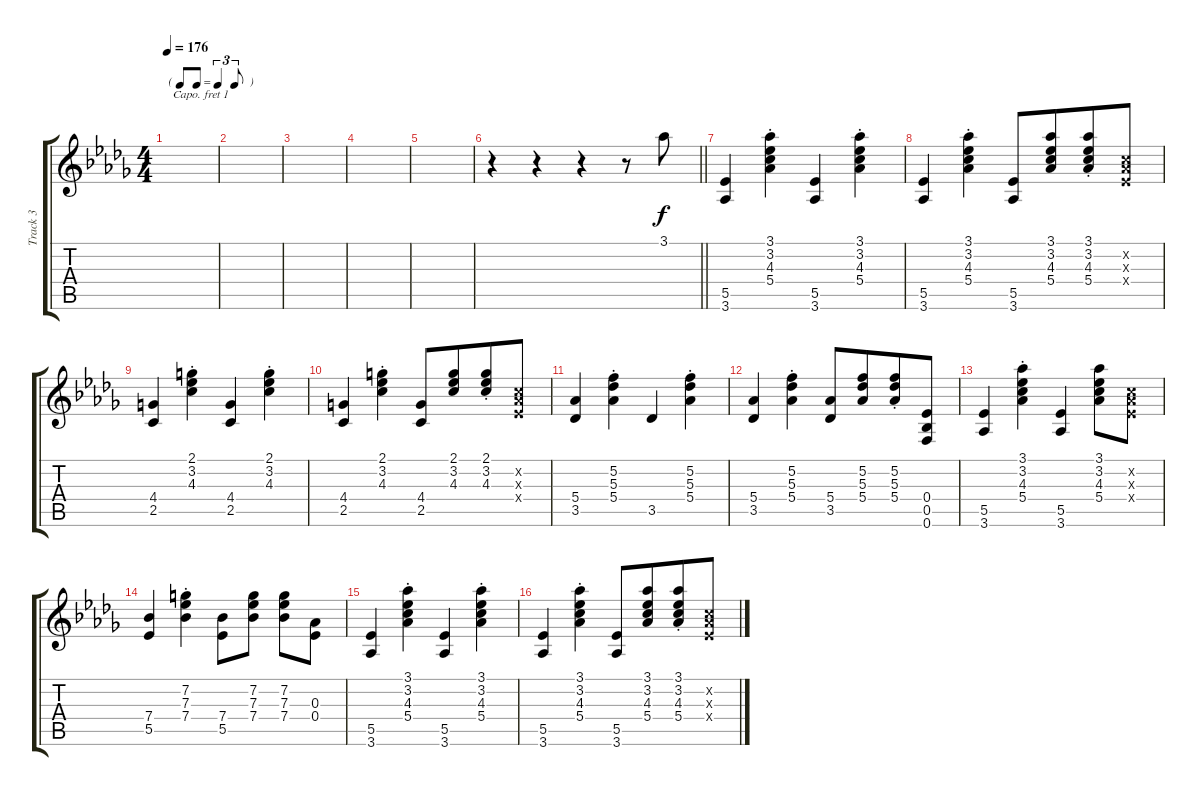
\track ("Track 3" "Track 3") {instrument acousticguitarsteel}
\staff {score tabs}
\capo 1
\tuning (E4 B3 G3 D3 A2 E2) {hide}
\ts (4 4)
\tf triplet8th
\tempo 176
\clef g2
\ks db
|
|
|
|
|
\barLineRight lightlight
r.4 r.4 r.4 r.8 3.1.8 |
(5.5 3.6).4 (3.1{st} 3.2{st} 4.3{st} 5.4{st}).4 (5.5 3.6).4 (3.1{st} 3.2{st} 4.3{st} 5.4{st}).4 |
(5.5 3.6).4 (3.1{st} 3.2{st} 4.3{st} 5.4{st}).4 (5.5 3.6).8 (3.1 3.2 4.3 5.4).8{beam merge} (3.1{st} 3.2{st} 4.3{st} 5.4{st}).8 (0.2{x} 0.3{x} 0.4{x}).8 |
(4.4 2.5).4 (2.1{st} 3.2{st} 4.3{st}).4 (4.4 2.5).4 (2.1{st} 3.2{st} 4.3{st}).4 |
(4.4 2.5).4 (2.1{st} 3.2{st} 4.3{st}).4 (4.4 2.5).8 (2.1 3.2 4.3).8{beam merge} (2.1{st} 3.2{st} 4.3{st}).8 (0.2{x} 0.3{x} 0.4{x}).8 |
(5.4 3.5).4 (5.2{st} 5.3{st} 5.4{st}).4 3.5.4 (5.2{st} 5.3{st} 5.4{st}).4 |
(5.4 3.5).4 (5.2{st} 5.3{st} 5.4{st}).4 (5.4 3.5).8 (5.2 5.3 5.4).8{beam merge} (5.2{st} 5.3{st} 5.4{st}).8 (0.4 0.5 0.6).8 |
(5.5 3.6).4 (3.1{st} 3.2{st} 4.3{st} 5.4{st}).4 (5.5 3.6).4 (3.1 3.2 4.3 5.4).8 (0.2{x} 0.3{x} 0.4{x}).8 |
(7.4 5.5).4 (7.2{st} 7.3{st} 7.4{st}).4 (7.4 5.5).8 (7.2 7.3 7.4).8 (7.2 7.3 7.4).8 (0.3 0.4).8 |
(5.5 3.6).4 (3.1{st} 3.2{st} 4.3{st} 5.4{st}).4 (5.5 3.6).4 (3.1{st} 3.2{st} 4.3{st} 5.4{st}).4 |
(5.5 3.6).4 (3.1{st} 3.2{st} 4.3{st} 5.4{st}).4 (5.5 3.6).8 (3.1 3.2 4.3 5.4).8{beam merge} (3.1{st} 3.2{st} 4.3{st} 5.4{st}).8 (0.2{x} 0.3{x} 0.4{x}).8
